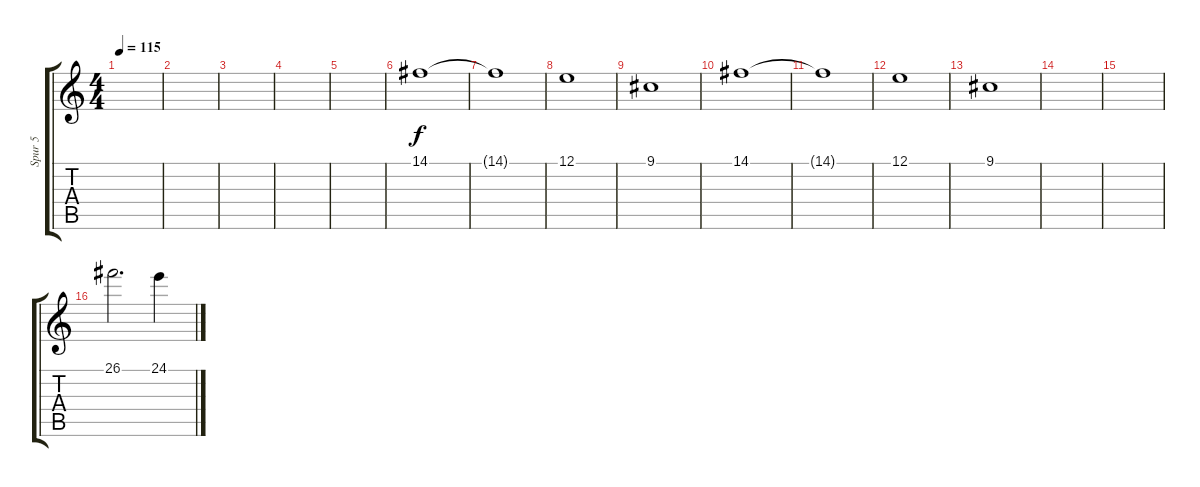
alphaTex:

\track ("Spur 5" "Spur 5") {instrument pad2warm}
\staff {score tabs}
\tuning (E4 B3 G3 D3 A2 E2) {hide}
\ts (4 4)
\tempo 115
\clef g2
\ks c
|
|
|
|
|
14.1.1 |
14.1{t}.1 |
12.1.1 |
9.1.1 |
14.1.1 |
14.1{t}.1 |
12.1.1 |
9.1.1 |
|
|
26.1.2{d} 24.1.4
